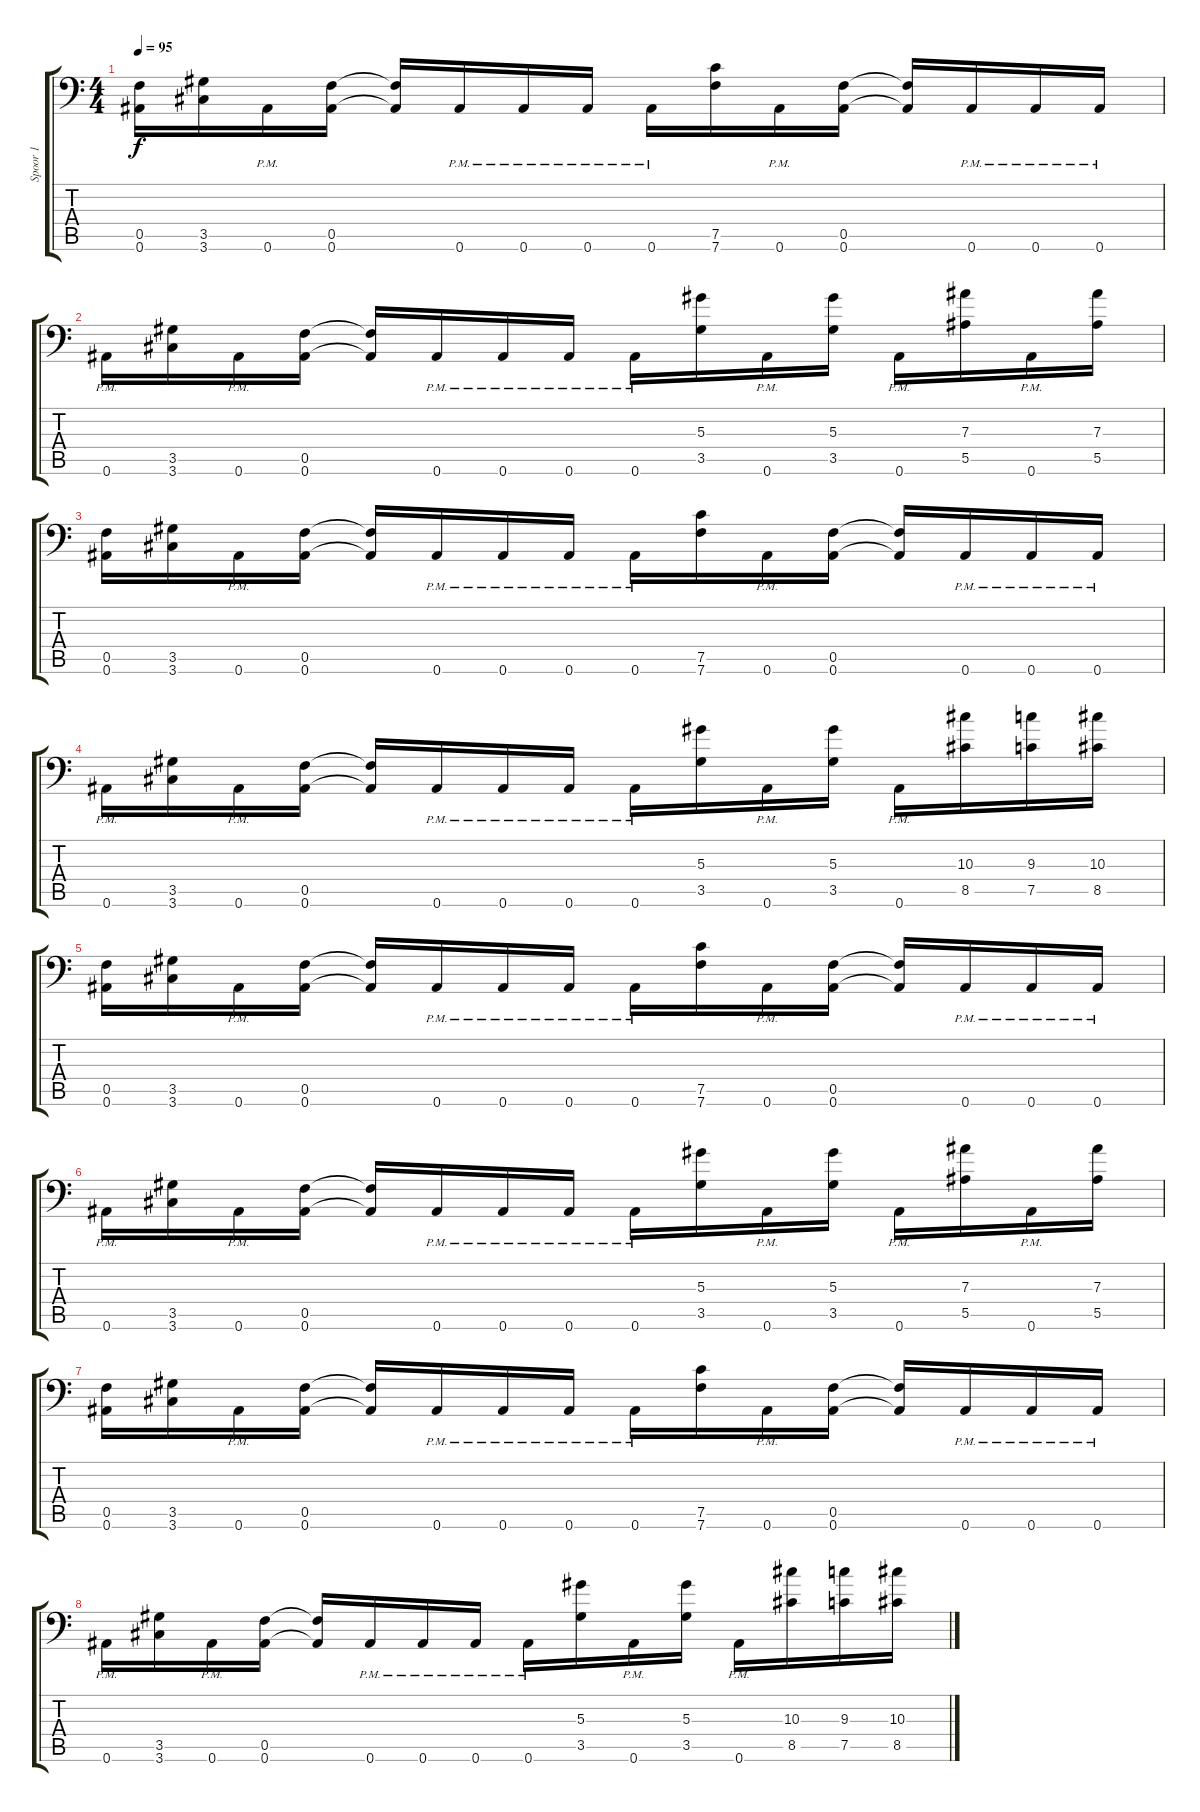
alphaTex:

\track ("Spoor 1" "Spoor 1") {instrument distortionguitar}
\staff {score tabs}
\tuning (C4 G3 Eb3 Bb2 F2 Bb1) {hide}
\ts (4 4)
\tempo 95
\clef f4
\ks c
(0.5 0.6).16{dy f} (3.5 3.6).16 0.6{pm}.16 (0.5 0.6).16 (0.5{t} 0.6{t}).16 0.6{pm}.16 0.6{pm}.16 0.6{pm}.16 0.6{pm}.16 (7.5 7.6).16 0.6{pm}.16 (0.5 0.6).16 (0.5{t} 0.6{t}).16 0.6{pm}.16 0.6{pm}.16 0.6{pm}.16 |
0.6{pm}.16 (3.5 3.6).16 0.6{pm}.16 (0.5 0.6).16 (0.5{t} 0.6{t}).16 0.6{pm}.16 0.6{pm}.16 0.6{pm}.16 0.6{pm}.16 (5.3 3.5).16 0.6{pm}.16 (5.3 3.5).16 0.6{pm}.16 (7.3 5.5).16 0.6{pm}.16 (7.3 5.5).16 |
(0.5 0.6).16 (3.5 3.6).16 0.6{pm}.16 (0.5 0.6).16 (0.5{t} 0.6{t}).16 0.6{pm}.16 0.6{pm}.16 0.6{pm}.16 0.6{pm}.16 (7.5 7.6).16 0.6{pm}.16 (0.5 0.6).16 (0.5{t} 0.6{t}).16 0.6{pm}.16 0.6{pm}.16 0.6{pm}.16 |
0.6{pm}.16 (3.5 3.6).16 0.6{pm}.16 (0.5 0.6).16 (0.5{t} 0.6{t}).16 0.6{pm}.16 0.6{pm}.16 0.6{pm}.16 0.6{pm}.16 (5.3 3.5).16 0.6{pm}.16 (5.3 3.5).16 0.6{pm}.16 (10.3 8.5).16 (9.3 7.5).16 (10.3 8.5).16 |
(0.5 0.6).16 (3.5 3.6).16 0.6{pm}.16 (0.5 0.6).16 (0.5{t} 0.6{t}).16 0.6{pm}.16 0.6{pm}.16 0.6{pm}.16 0.6{pm}.16 (7.5 7.6).16 0.6{pm}.16 (0.5 0.6).16 (0.5{t} 0.6{t}).16 0.6{pm}.16 0.6{pm}.16 0.6{pm}.16 |
0.6{pm}.16 (3.5 3.6).16 0.6{pm}.16 (0.5 0.6).16 (0.5{t} 0.6{t}).16 0.6{pm}.16 0.6{pm}.16 0.6{pm}.16 0.6{pm}.16 (5.3 3.5).16 0.6{pm}.16 (5.3 3.5).16 0.6{pm}.16 (7.3 5.5).16 0.6{pm}.16 (7.3 5.5).16 |
(0.5 0.6).16 (3.5 3.6).16 0.6{pm}.16 (0.5 0.6).16 (0.5{t} 0.6{t}).16 0.6{pm}.16 0.6{pm}.16 0.6{pm}.16 0.6{pm}.16 (7.5 7.6).16 0.6{pm}.16 (0.5 0.6).16 (0.5{t} 0.6{t}).16 0.6{pm}.16 0.6{pm}.16 0.6{pm}.16 |
0.6{pm}.16 (3.5 3.6).16 0.6{pm}.16 (0.5 0.6).16 (0.5{t} 0.6{t}).16 0.6{pm}.16 0.6{pm}.16 0.6{pm}.16 0.6{pm}.16 (5.3 3.5).16 0.6{pm}.16 (5.3 3.5).16 0.6{pm}.16 (10.3 8.5).16 (9.3 7.5).16 (10.3 8.5).16
